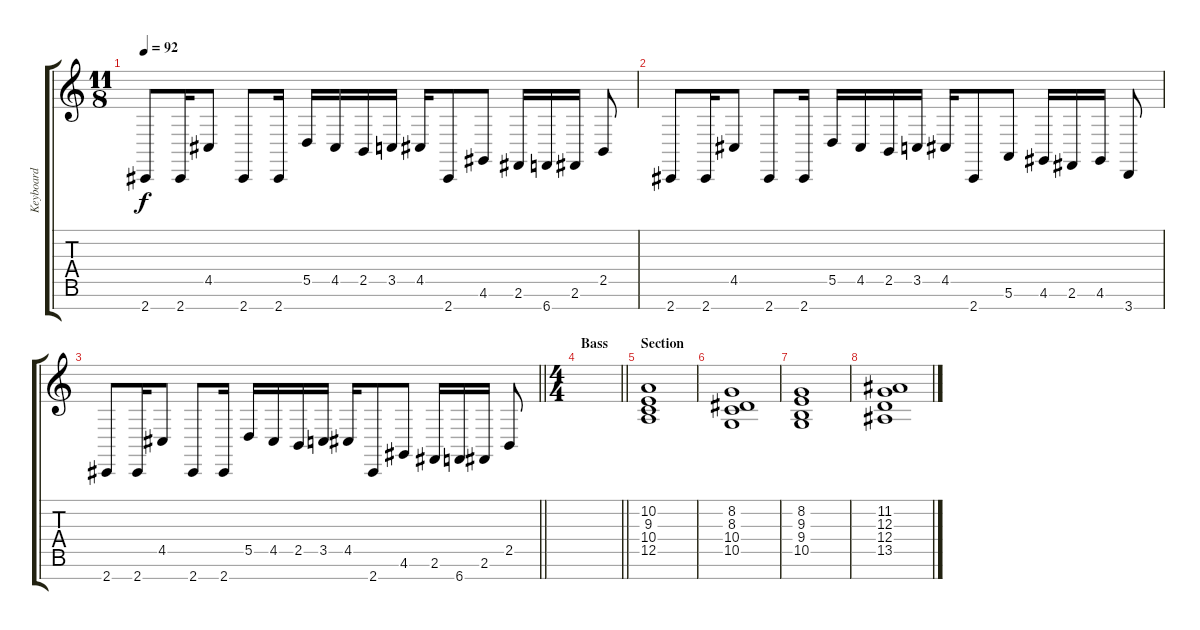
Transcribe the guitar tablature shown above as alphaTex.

\track ("Keyboard" "Keyboard") {instrument pad1newage}
\staff {score tabs}
\tuning (E4 B3 G3 D3 A2 E2 B1) {hide}
\ts (11 8)
\tempo 92
\clef g2
\ks c
2.7.8{dy f} 2.7.16 4.5.8 2.7.8 2.7.16 5.5.16 4.5.16 2.5.16 3.5.16 4.5.16 2.7.8 4.6.8 2.6.16 6.7.16 2.6.16 2.5.8 |
2.7.8 2.7.16 4.5.8 2.7.8 2.7.16 5.5.16 4.5.16 2.5.16 3.5.16 4.5.16 2.7.8 5.6.8 4.6.16 2.6.16 4.6.16 3.7.8 |
\barLineRight lightlight
2.7.8 2.7.16 4.5.8 2.7.8 2.7.16 5.5.16 4.5.16 2.5.16 3.5.16 4.5.16 2.7.8 4.6.8 2.6.16 6.7.16 2.6.16 2.5.8 |
\ts (4 4)
\section ("" "Bass")
\barLineRight lightlight
|
\section ("" "Section")
(10.2 9.3 10.4 12.5).1{volume 11 instrument stringensemble1} |
(8.2 8.3 10.4 10.5).1 |
(8.2 9.3 9.4 10.5).1 |
(11.2 12.3 12.4 13.5).1
